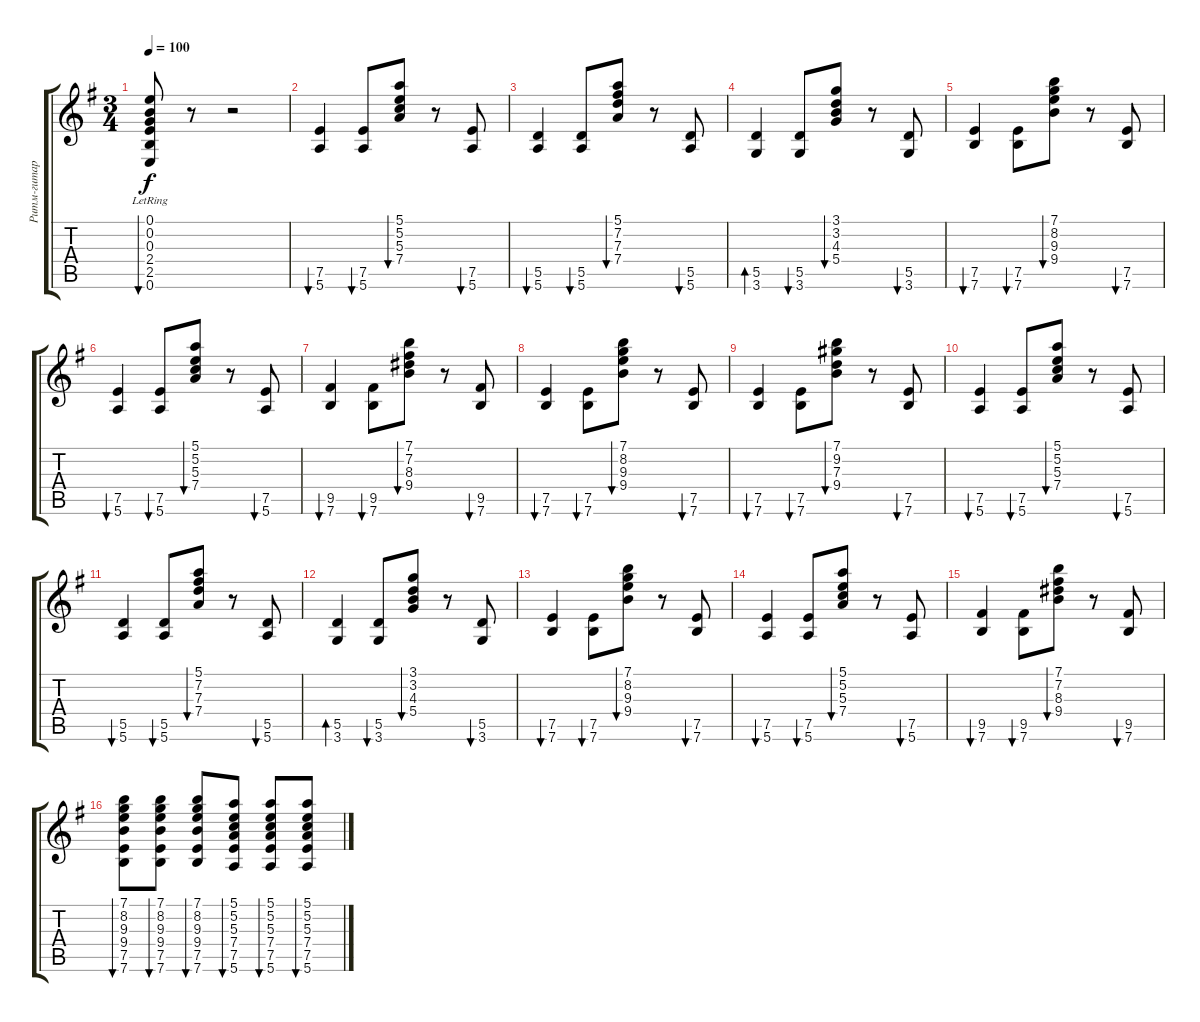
\track ("Ритм-гитара" "Ритм-гитар") {instrument electricguitarclean}
\staff {score tabs}
\tuning (E4 B3 G3 D3 A2 E2) {hide}
\ts (3 4)
\tempo 100
\clef g2
\ks eminor
(0.1{lr} 0.2{lr} 0.3{lr} 2.4{lr} 2.5{lr} 0.6{lr}).8{bu 120 dy f} r.8 r.2 |
(7.5 5.6).4{bu 60} (7.5 5.6).8{bu 60} (5.1 5.2 5.3 7.4).8{bu 60} r.8 (7.5 5.6).8{bu 60} |
(5.5 5.6).4{bu 60} (5.5 5.6).8{bu 60} (5.1 7.2 7.3 7.4).8{bu 60} r.8 (5.5 5.6).8{bu 60} |
(5.5 3.6).4{bd 60} (5.5 3.6).8{bu 60} (3.1 3.2 4.3 5.4).8{bu 60} r.8 (5.5 3.6).8{bu 60} |
(7.5 7.6).4{bu 60} (7.5 7.6).8{bu 60} (7.1 8.2 9.3 9.4).8{bu 60} r.8 (7.5 7.6).8{bu 60} |
(7.5 5.6).4{bu 60} (7.5 5.6).8{bu 60} (5.1 5.2 5.3 7.4).8{bu 60} r.8 (7.5 5.6).8{bu 60} |
(9.5 7.6).4{bu 60} (9.5 7.6).8{bu 60} (7.1 7.2 8.3 9.4).8{bu 60} r.8 (9.5 7.6).8{bu 60} |
(7.5 7.6).4{bu 60} (7.5 7.6).8{bu 60} (7.1 8.2 9.3 9.4).8{bu 60} r.8 (7.5 7.6).8{bu 60} |
(7.5 7.6).4{bu 60} (7.5 7.6).8{bu 60} (7.1 9.2 7.3 9.4).8{bu 60} r.8 (7.5 7.6).8{bu 60} |
(7.5 5.6).4{bu 60} (7.5 5.6).8{bu 60} (5.1 5.2 5.3 7.4).8{bu 60} r.8 (7.5 5.6).8{bu 60} |
(5.5 5.6).4{bu 60} (5.5 5.6).8{bu 60} (5.1 7.2 7.3 7.4).8{bu 60} r.8 (5.5 5.6).8{bu 60} |
(5.5 3.6).4{bd 60} (5.5 3.6).8{bu 60} (3.1 3.2 4.3 5.4).8{bu 60} r.8 (5.5 3.6).8{bu 60} |
(7.5 7.6).4{bu 60} (7.5 7.6).8{bu 60} (7.1 8.2 9.3 9.4).8{bu 60} r.8 (7.5 7.6).8{bu 60} |
(7.5 5.6).4{bu 60} (7.5 5.6).8{bu 60} (5.1 5.2 5.3 7.4).8{bu 60} r.8 (7.5 5.6).8{bu 60} |
(9.5 7.6).4{bu 60} (9.5 7.6).8{bu 60} (7.1 7.2 8.3 9.4).8{bu 60} r.8 (9.5 7.6).8{bu 60} |
(7.1 8.2 9.3 9.4 7.5 7.6).8{bu 60} (7.1 8.2 9.3 9.4 7.5 7.6).8{bu 60} (7.1 8.2 9.3 9.4 7.5 7.6).8{bu 60} (5.1 5.2 5.3 7.4 7.5 5.6).8{bu 60} (5.1 5.2 5.3 7.4 7.5 5.6).8{bu 60} (5.1 5.2 5.3 7.4 7.5 5.6).8{bu 60}
